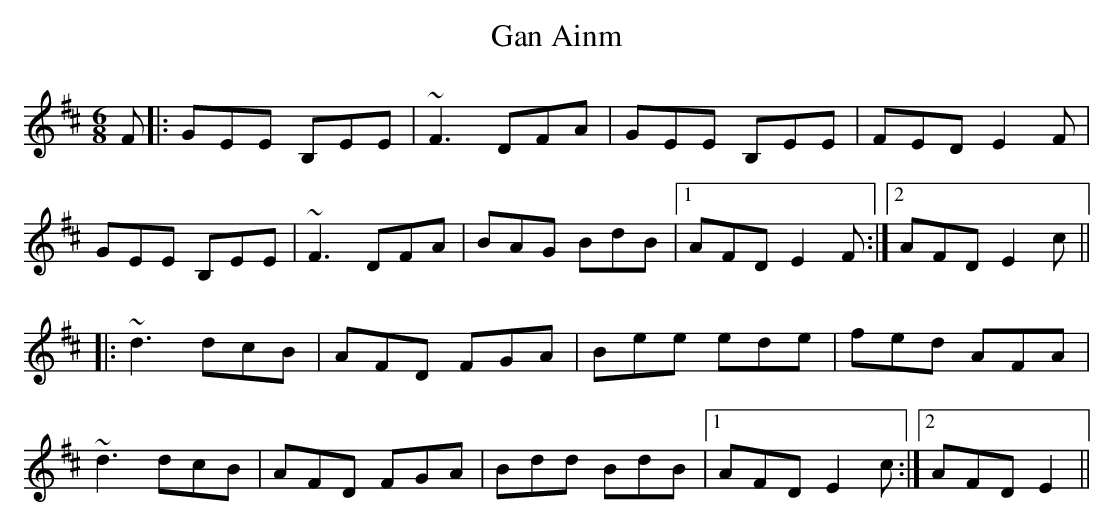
X:1
T:Gan Ainm
M:6/8
L:1/8
K:Edor
F|:GEE B,EE|~F3 DFA|GEE B,EE|FED E2F|!
GEE B,EE|~F3 DFA|BAG BdB|1 AFD E2F:|2 AFD E2c||!
|:~d3 dcB|AFD FGA|Bee ede|fed AFA|!
~d3 dcB|AFD FGA|Bdd BdB|1 AFD E2c:|2 AFD E2||!
